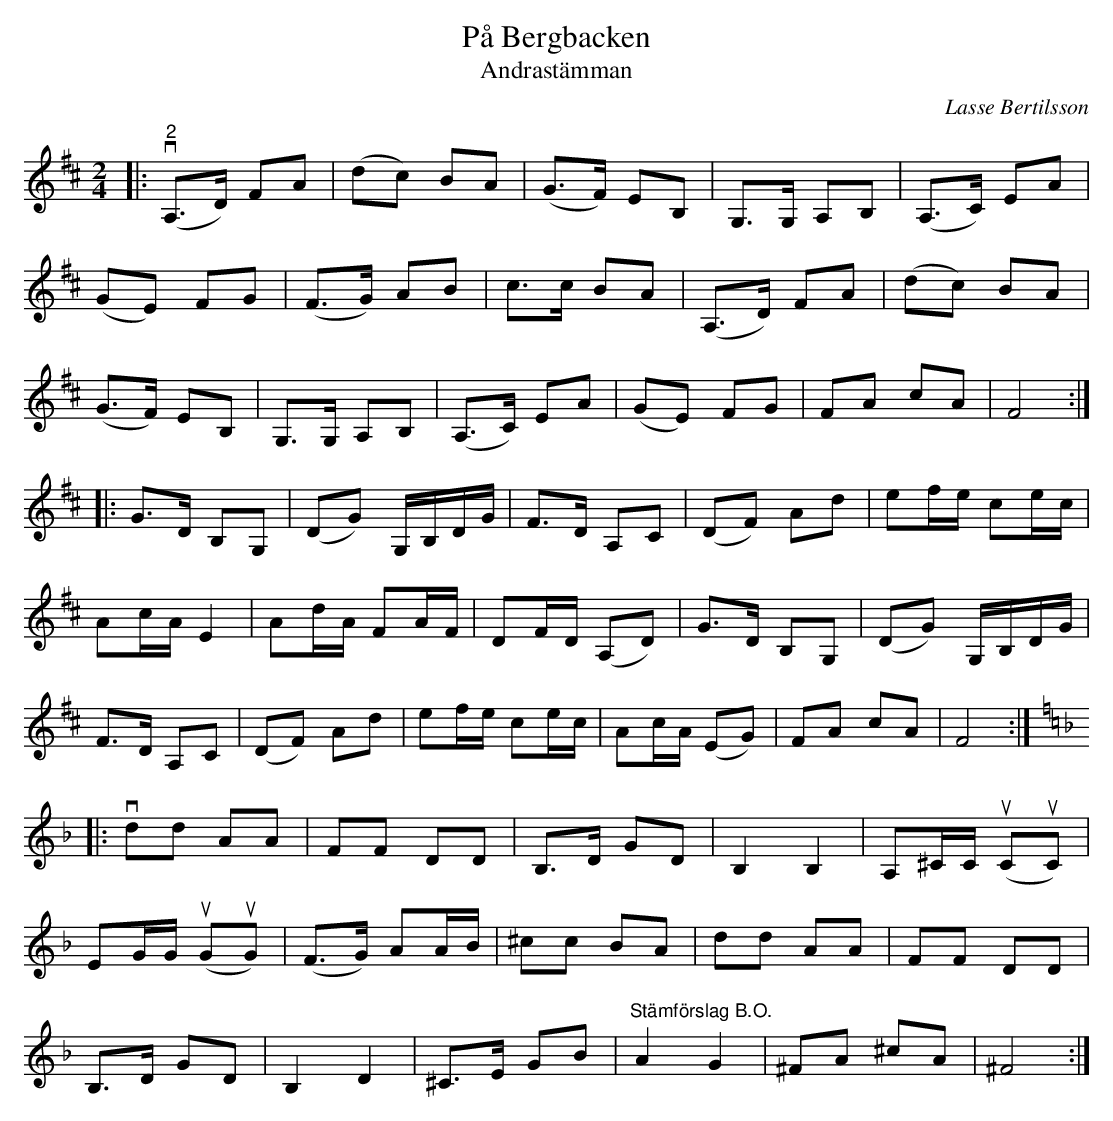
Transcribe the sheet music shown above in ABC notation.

X:1
T:På Bergbacken
T:Andrastämman
C:Lasse Bertilsson
L:1/8
M:2/4
K:D
V:2
|:"^2"v (A,>D) FA | (dc) BA | (G>F) EB, | G,>G, A,B, | (A,>C) EA |
(GE) FG | (F>G) AB | c>c BA | (A,>D) FA | (dc) BA |
(G>F) EB, | G,>G, A,B, | (A,>C) EA | (GE) FG |  FA cA | F4 ::
G>D B,G, | (DG) G,/B,/D/G/ | F>D A,C | (DF) Ad | ef/e/ ce/c/ |
 Ac/A/ E2 | Ad/A/ FA/F/ | DF/D/ (A,D) | G>D B,G, | (DG) G,/B,/D/G/ |
 F>D A,C | (DF) Ad | ef/e/ ce/c/ | Ac/A/ (EG) | FA cA | F4 ::
[K:F]v dd AA | FF DD | B,>D GD | B,2 B,2 | A,^C/C/u (CuC) |
EG/G/u (GuG) | (F>G) AA/B/ | ^cc BA | dd AA | FF DD |
 B,>D GD | B,2 D2 |  ^C>E GB | "^Stämförslag B.O." A2 G2 | ^FA ^cA |  ^F4 :|
